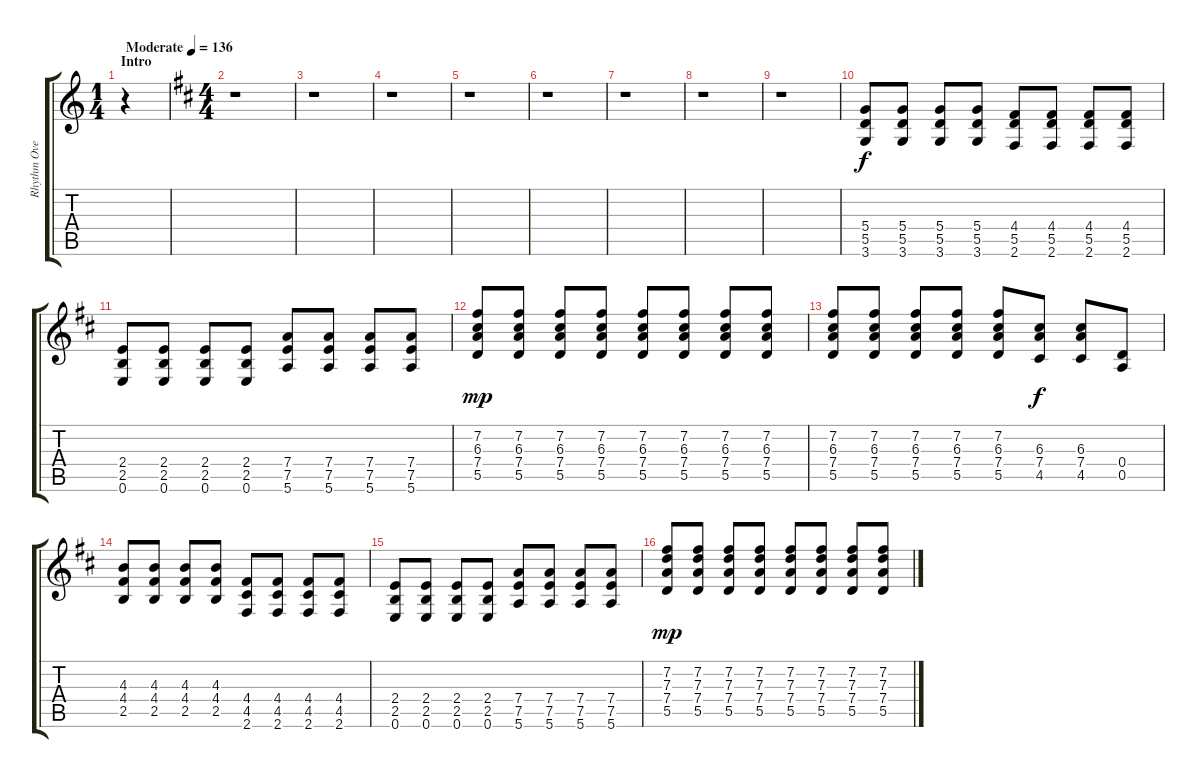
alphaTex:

\track ("Rhythm Overdub" "Rhythm Ove") {instrument distortionguitar}
\staff {score tabs}
\tuning (E4 B3 G3 D3 A2 E2) {hide}
\ts (1 4)
\section ("" "Intro")
\tempo (136 "Moderate")
\clef g2
\ks c
r.4{dy f instrument distortionguitar} |
\ts (4 4)
\ks d
r.1 |
r.1 |
r.1 |
r.1 |
r.1 |
r.1 |
r.1 |
r.1 |
(5.4 5.5 3.6).8{volume 14 balance 16} (5.4 5.5 3.6).8 (5.4 5.5 3.6).8 (5.4 5.5 3.6).8 (4.4 5.5 2.6).8 (4.4 5.5 2.6).8 (4.4 5.5 2.6).8 (4.4 5.5 2.6).8 |
(2.4 2.5 0.6).8 (2.4 2.5 0.6).8 (2.4 2.5 0.6).8 (2.4 2.5 0.6).8 (7.4 7.5 5.6).8 (7.4 7.5 5.6).8 (7.4 7.5 5.6).8 (7.4 7.5 5.6).8 |
(7.2 6.3 7.4 5.5).8{dy mp} (7.2 6.3 7.4 5.5).8 (7.2 6.3 7.4 5.5).8 (7.2 6.3 7.4 5.5).8 (7.2 6.3 7.4 5.5).8 (7.2 6.3 7.4 5.5).8 (7.2 6.3 7.4 5.5).8 (7.2 6.3 7.4 5.5).8 |
(7.2 6.3 7.4 5.5).8 (7.2 6.3 7.4 5.5).8 (7.2 6.3 7.4 5.5).8 (7.2 6.3 7.4 5.5).8 (7.2 6.3 7.4 5.5).8 (6.3 7.4 4.5).8{dy f} (6.3 7.4 4.5).8 (0.4 0.5).8 |
(4.3 4.4 2.5).8 (4.3 4.4 2.5).8 (4.3 4.4 2.5).8 (4.3 4.4 2.5).8 (4.4 4.5 2.6).8 (4.4 4.5 2.6).8 (4.4 4.5 2.6).8 (4.4 4.5 2.6).8 |
(2.4 2.5 0.6).8 (2.4 2.5 0.6).8 (2.4 2.5 0.6).8 (2.4 2.5 0.6).8 (7.4 7.5 5.6).8 (7.4 7.5 5.6).8 (7.4 7.5 5.6).8 (7.4 7.5 5.6).8 |
(7.2 7.3 7.4 5.5).8{dy mp} (7.2 7.3 7.4 5.5).8 (7.2 7.3 7.4 5.5).8 (7.2 7.3 7.4 5.5).8 (7.2 7.3 7.4 5.5).8 (7.2 7.3 7.4 5.5).8 (7.2 7.3 7.4 5.5).8 (7.2 7.3 7.4 5.5).8
